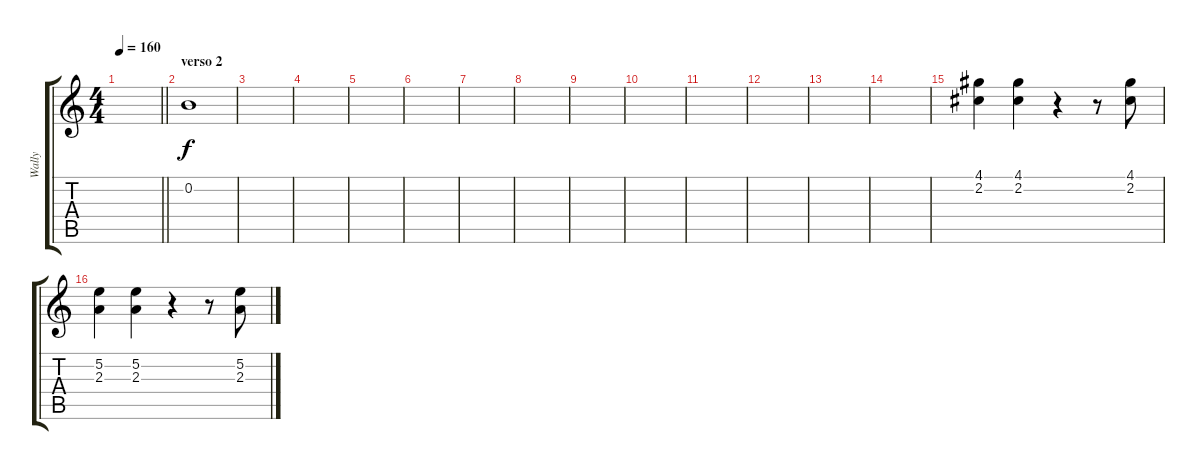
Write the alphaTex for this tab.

\track ("Wally" "Wally") {instrument distortionguitar}
\staff {score tabs}
\tuning (E4 B3 G3 D3 A2 E2) {hide}
\ts (4 4)
\tempo 160
\clef g2
\barLineRight lightlight
\ks c
|
\section ("" "verso 2")
0.2.1 |
|
|
|
|
|
|
|
|
|
|
|
|
(4.1 2.2).4{instrument distortionguitar} (4.1 2.2).4 r.4 r.8 (4.1 2.2).8 |
(5.2 2.3).4 (5.2 2.3).4 r.4 r.8 (5.2 2.3).8
